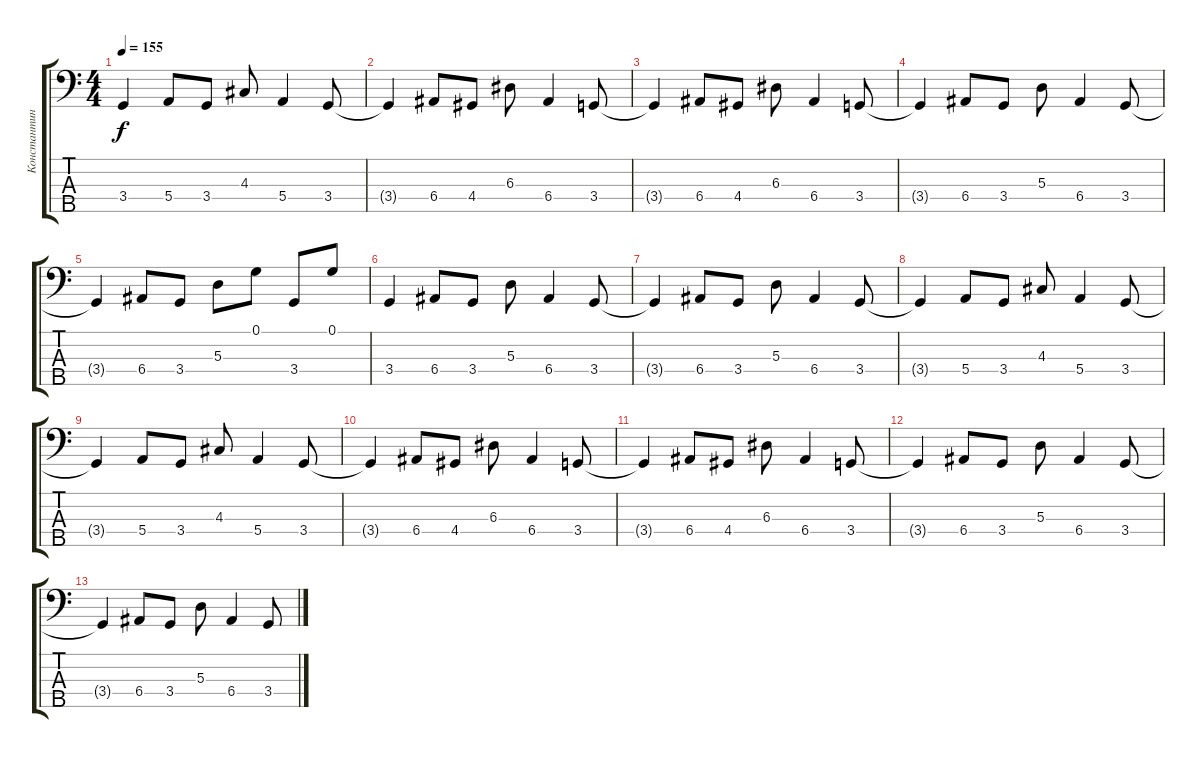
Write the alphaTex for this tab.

\track ("Константин Бекрев (Korg Moog Voyager)" "Константин") {instrument synthbass1}
\staff {score tabs}
\tuning (G2 D2 A1 E1 B0) {hide}
\ts (4 4)
\tempo 155
\clef f4
\ks c
3.4{t}.4{dy f} 5.4.8 3.4.8 4.3.8 5.4.4 3.4.8 |
3.4{t}.4 6.4.8 4.4.8 6.3.8 6.4.4 3.4.8 |
3.4{t}.4 6.4.8 4.4.8 6.3.8 6.4.4 3.4.8 |
3.4{t}.4 6.4.8 3.4.8 5.3.8 6.4.4 3.4.8 |
3.4{t}.4 6.4.8 3.4.8 5.3.8 0.1.8 3.4.8 0.1.8 |
3.4.4 6.4.8 3.4.8 5.3.8 6.4.4 3.4.8 |
3.4{t}.4 6.4.8 3.4.8 5.3.8 6.4.4 3.4.8 |
3.4{t}.4 5.4.8 3.4.8 4.3.8 5.4.4 3.4.8 |
3.4{t}.4 5.4.8 3.4.8 4.3.8 5.4.4 3.4.8 |
3.4{t}.4 6.4.8 4.4.8 6.3.8 6.4.4 3.4.8 |
3.4{t}.4 6.4.8 4.4.8 6.3.8 6.4.4 3.4.8 |
3.4{t}.4 6.4.8 3.4.8 5.3.8 6.4.4 3.4.8 |
3.4{t}.4 6.4.8 3.4.8 5.3.8 6.4.4 3.4.8
